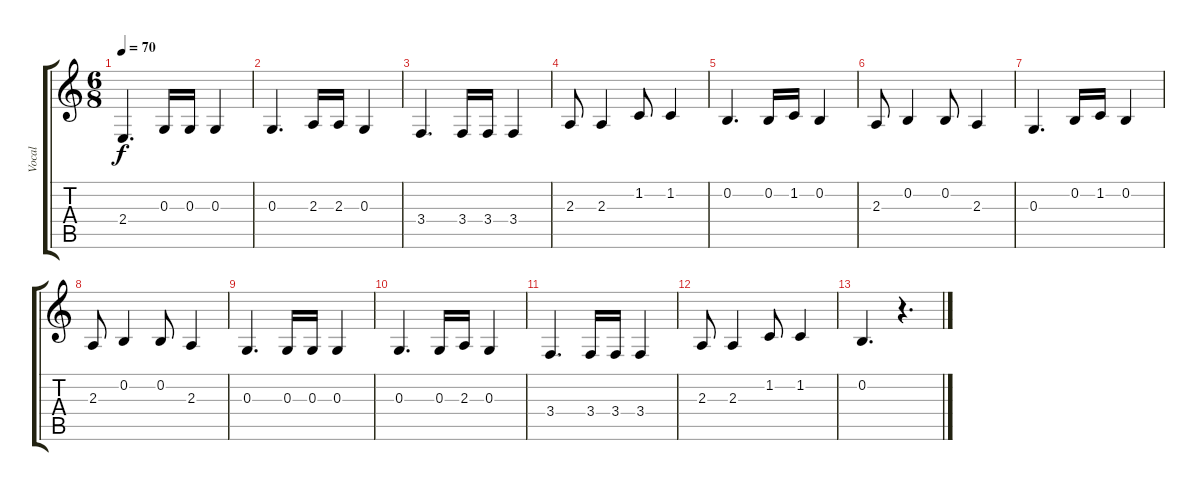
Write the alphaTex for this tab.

\track ("Vocal" "Vocal") {instrument flute}
\staff {score tabs}
\tuning (E4 B3 G3 D3 A2 E2) {hide}
\ts (6 8)
\tempo 70
\clef g2
\ks c
2.4.4{d dy f} 0.3.16 0.3.16 0.3.4 |
0.3.4{d} 2.3.16 2.3.16 0.3.4 |
3.4.4{d} 3.4.16 3.4.16 3.4.4 |
2.3.8 2.3.4 1.2.8 1.2.4 |
0.2.4{d} 0.2.16 1.2.16 0.2.4 |
2.3.8 0.2.4 0.2.8 2.3.4 |
0.3.4{d} 0.2.16 1.2.16 0.2.4 |
2.3.8 0.2.4 0.2.8 2.3.4 |
0.3.4{d} 0.3.16 0.3.16 0.3.4 |
0.3.4{d} 0.3.16 2.3.16 0.3.4 |
3.4.4{d} 3.4.16 3.4.16 3.4.4 |
2.3.8 2.3.4 1.2.8 1.2.4 |
0.2.4{d} r.4{d}
